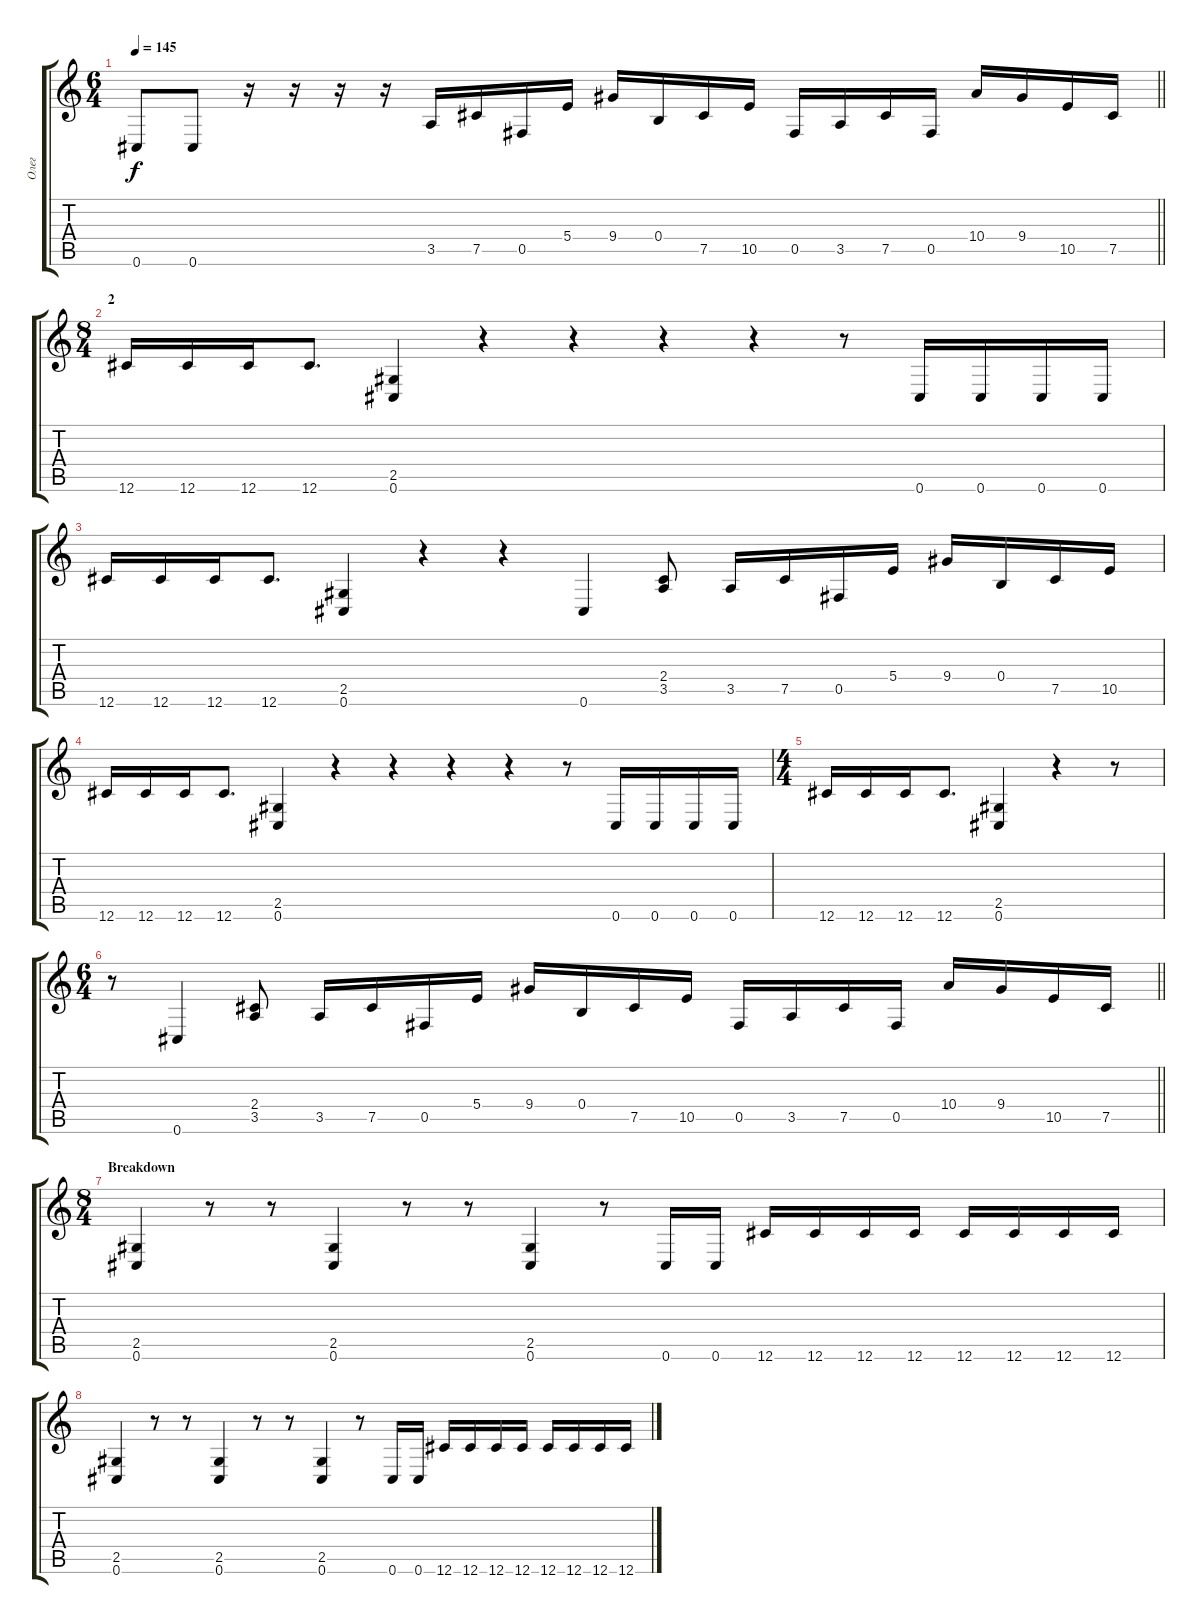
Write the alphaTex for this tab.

\track ("Олег" "Олег") {instrument distortionguitar}
\staff {score tabs}
\tuning (Db4 Ab3 E3 B2 Gb2 Db2) {hide}
\ts (6 4)
\tempo 145
\clef g2
\barLineRight lightlight
\ks c
0.6.8{dy f} 0.6.8 r.16 r.16 r.16 r.16 3.5.16 7.5.16 0.5.16 5.4.16 9.4.16 0.4.16 7.5.16 10.5.16 0.5.16 3.5.16 7.5.16 0.5.16 10.4.16 9.4.16 10.5.16 7.5.16 |
\ts (8 4)
\section ("" "2")
12.6.16 12.6.16 12.6.16 12.6.8{d} (2.5 0.6).4 r.4 r.4 r.4 r.4 r.8 0.6.16 0.6.16 0.6.16 0.6.16 |
12.6.16 12.6.16 12.6.16 12.6.8{d} (2.5 0.6).4 r.4 r.4 0.6.4 (2.4 3.5).8 3.5.16 7.5.16 0.5.16 5.4.16 9.4.16 0.4.16 7.5.16 10.5.16 |
12.6.16 12.6.16 12.6.16 12.6.8{d} (2.5 0.6).4 r.4 r.4 r.4 r.4 r.8 0.6.16 0.6.16 0.6.16 0.6.16 |
\ts (4 4)
12.6.16 12.6.16 12.6.16 12.6.8{d} (2.5 0.6).4 r.4 r.8 |
\ts (6 4)
\barLineRight lightlight
r.8 0.6.4 (2.4 3.5).8 3.5.16 7.5.16 0.5.16 5.4.16 9.4.16 0.4.16 7.5.16 10.5.16 0.5.16 3.5.16 7.5.16 0.5.16 10.4.16 9.4.16 10.5.16 7.5.16 |
\ts (8 4)
\section ("" "Breakdown")
(2.5 0.6).4 r.8 r.8 (2.5 0.6).4 r.8 r.8 (2.5 0.6).4 r.8 0.6.16 0.6.16 12.6.16 12.6.16 12.6.16 12.6.16 12.6.16 12.6.16 12.6.16 12.6.16 |
(2.5 0.6).4 r.8 r.8 (2.5 0.6).4 r.8 r.8 (2.5 0.6).4 r.8 0.6.16 0.6.16 12.6.16 12.6.16 12.6.16 12.6.16 12.6.16 12.6.16 12.6.16 12.6.16
